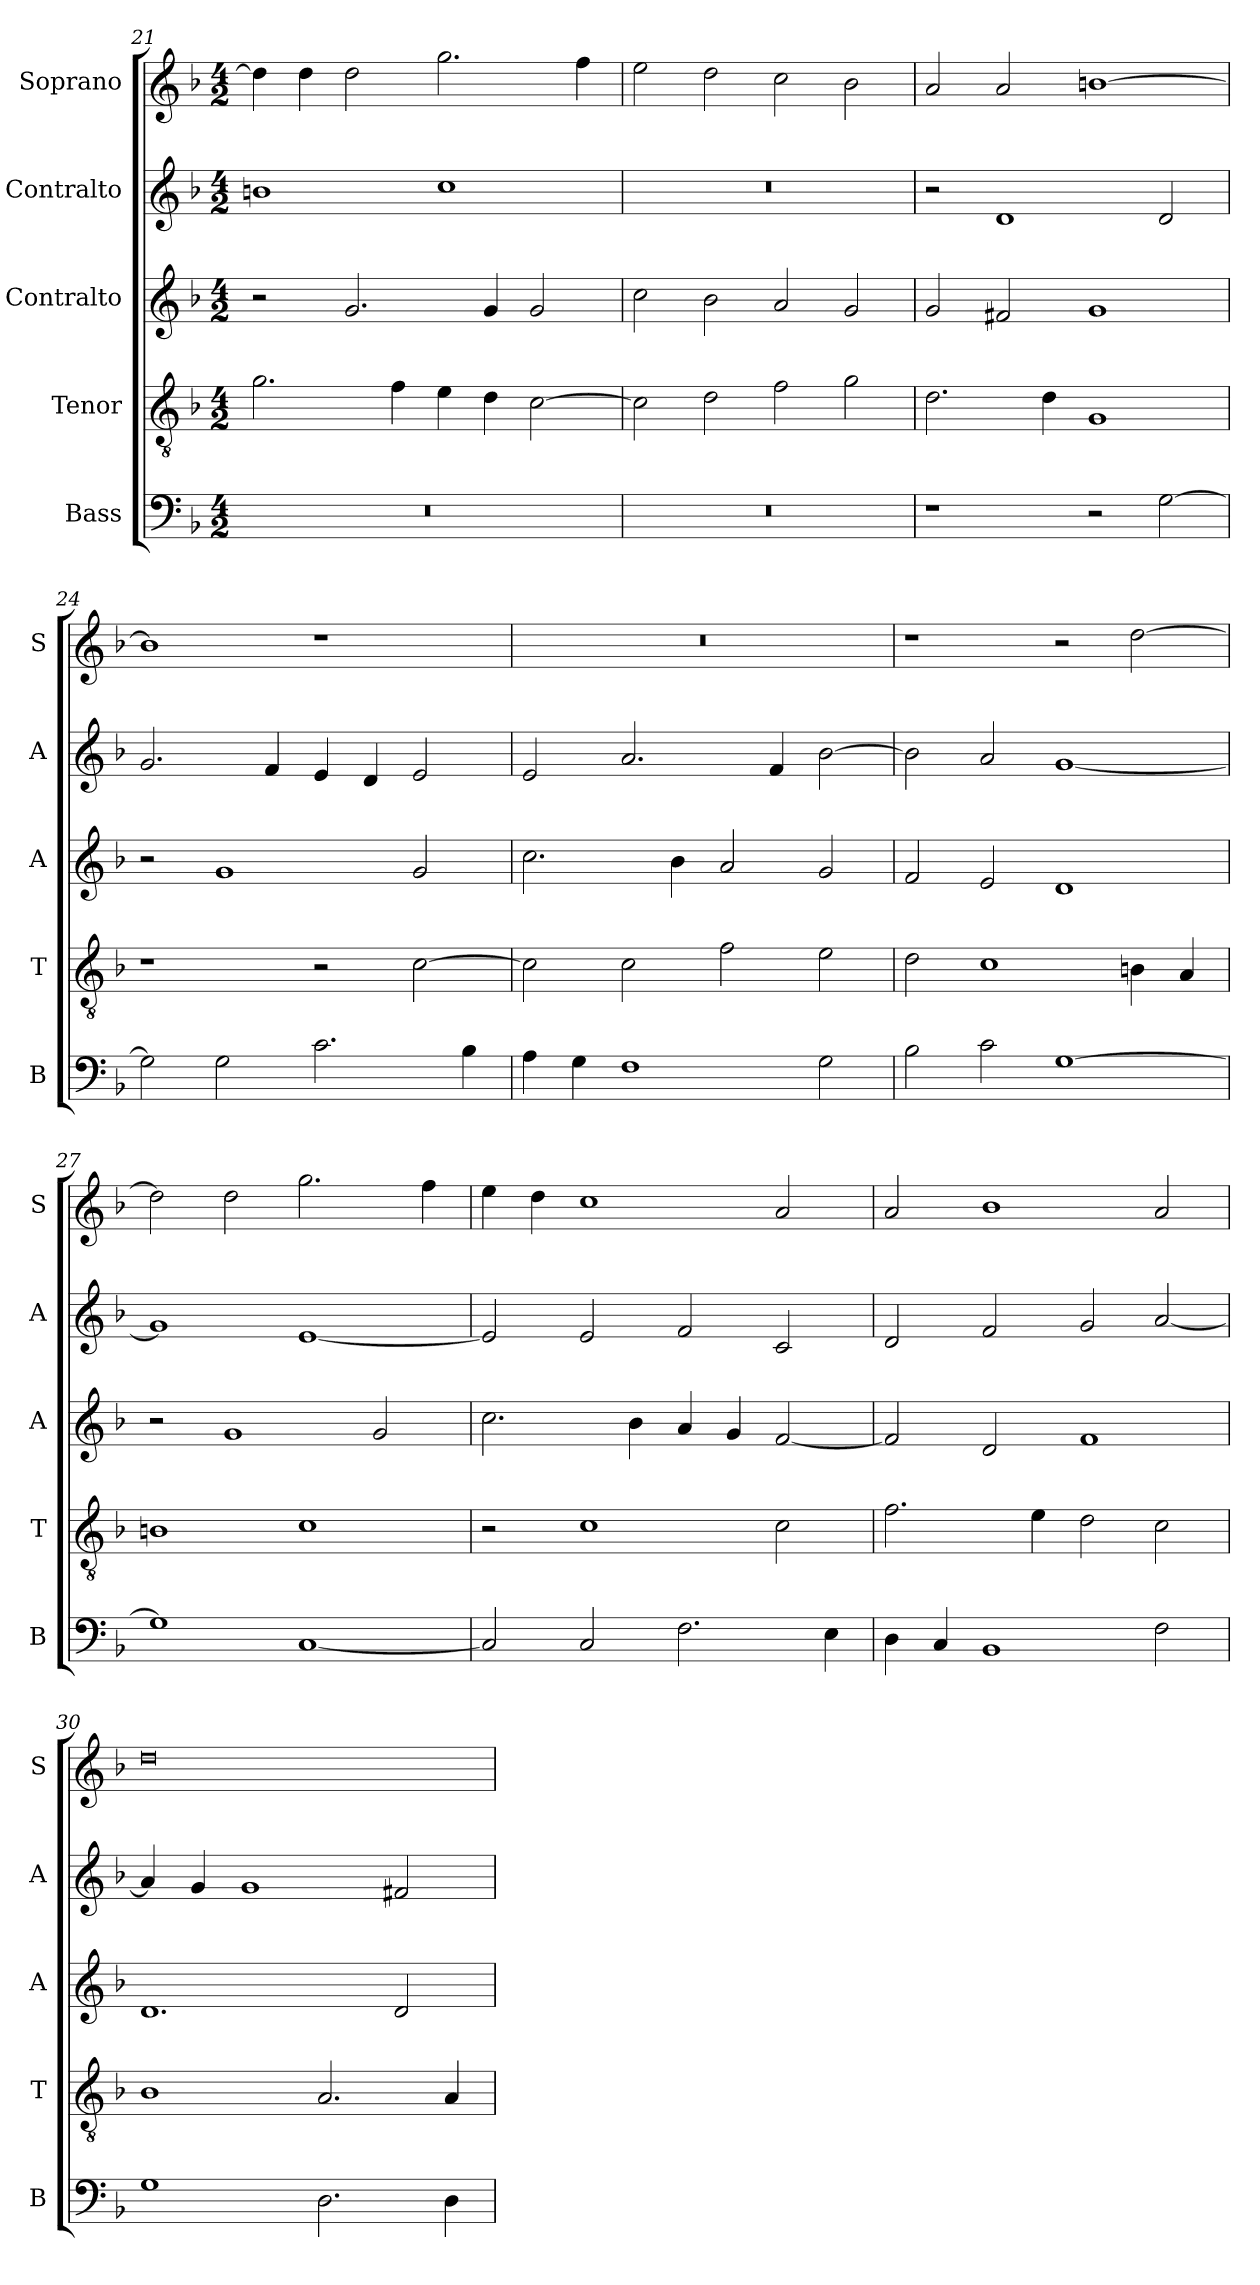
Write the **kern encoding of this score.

**kern	**kern	**kern	**kern	**kern
*part5	*part4	*part3	*part2	*part1
*staff5	*staff4	*staff3	*staff2	*staff1
*I"Bass	*I"Tenor	*I"Contralto	*I"Contralto	*I"Soprano
*I'B	*I'T	*I'A	*I'A	*I'S
*clefF4	*clefGv2	*clefG2	*clefG2	*clefG2
*k[b-]	*k[b-]	*k[b-]	*k[b-]	*k[b-]
*G:dor	*G:dor	*G:dor	*G:dor	*G:dor
*M4/2	*M4/2	*M4/2	*M4/2	*M4/2
=21	=21	=21	=21	=21
0r	2.g	2r	1bn	4dd]
.	.	.	.	4dd
.	.	2.g	.	2dd
.	4f	.	.	.
.	4e	.	1cc	2.gg
.	4d	4g	.	.
.	[2c	2g	.	.
.	.	.	.	4ff
=22	=22	=22	=22	=22
0r	2c]	2cc	0r	2ee
.	2d	2b-	.	2dd
.	2f	2a	.	2cc
.	2g	2g	.	2b-
=23	=23	=23	=23	=23
1r	2.d	2g	2r	2a
.	.	2f#X	1d	2a
.	4d	.	.	.
2r	1G	1g	.	[1bn
[2G	.	.	2d	.
=24	=24	=24	=24	=24
2G]	1r	2r	2.g	1b]
2G	.	1g	.	.
.	.	.	4f	.
2.c	2r	.	4e	1r
.	.	.	4d	.
.	[2c	2g	2e	.
4B-	.	.	.	.
=25	=25	=25	=25	=25
4A	2c]	2.cc	2e	0r
4G	.	.	.	.
1F	2c	.	2.a	.
.	.	4b-	.	.
.	2f	2a	.	.
.	.	.	4f	.
2G	2e	2g	[2b-	.
=26	=26	=26	=26	=26
2B-	2d	2f	2b-]	1r
2c	1c	2e	2a	.
[1G	.	1d	[1g	2r
.	4Bn	.	.	[2dd
.	4A	.	.	.
=27	=27	=27	=27	=27
1G]	1Bn	2r	1g]	2dd]
.	.	1g	.	2dd
[1C	1c	.	[1e	2.gg
.	.	2g	.	.
.	.	.	.	4ff
=28	=28	=28	=28	=28
2C]	2r	2.cc	2e]	4ee
.	.	.	.	4dd
2C	1c	.	2e	1cc
.	.	4b-	.	.
2.F	.	4a	2f	.
.	.	4g	.	.
.	2c	[2f	2c	2a
4E	.	.	.	.
=29	=29	=29	=29	=29
4D	2.f	2f]	2d	2a
4C	.	.	.	.
1BB-	.	2d	2f	1b-
.	4e	.	.	.
.	2d	1f	2g	.
2F	2c	.	[2a	2a
=30	=30	=30	=30	=30
1G	1B-	1.d	4a]	0dd
.	.	.	4g	.
.	.	.	1g	.
2.D	2.A	.	.	.
.	.	2d	2f#X	.
4D	4A	.	.	.
=	=	=	=	=
*-	*-	*-	*-	*-
